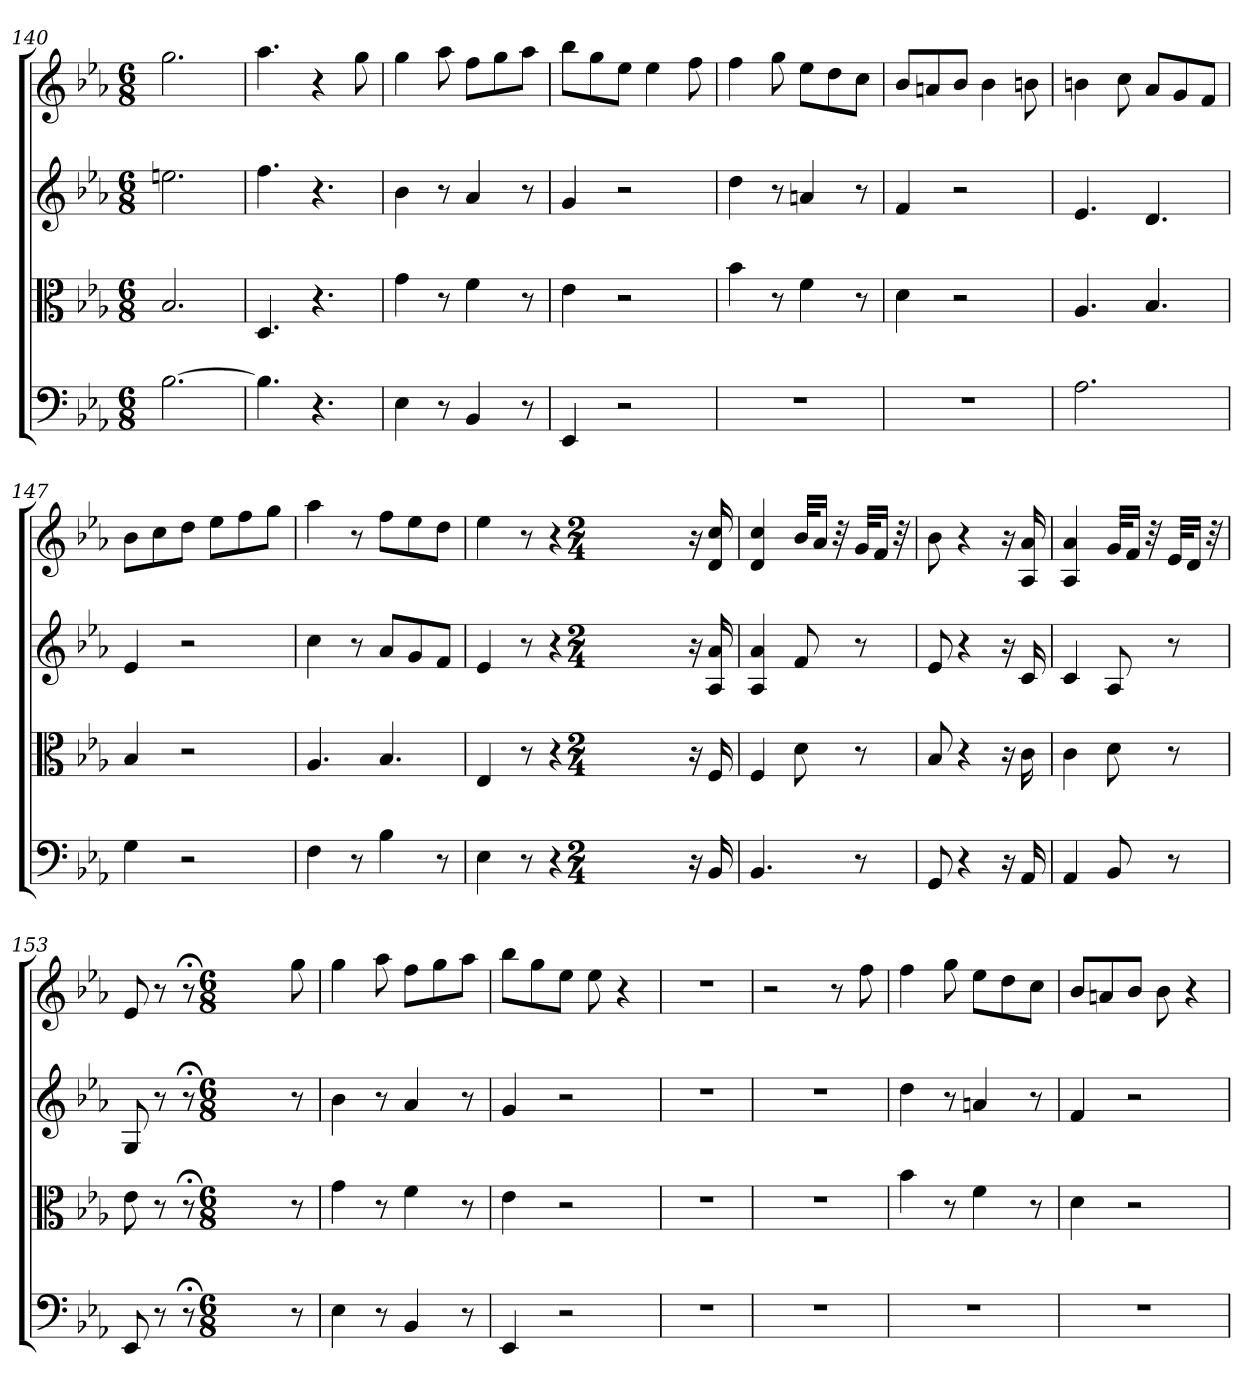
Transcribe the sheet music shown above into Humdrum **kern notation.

**kern	**kern	**kern	**kern
*part4	*part3	*part2	*part1
*staff4	*staff3	*staff2	*staff1
*clefF4	*clefC3	*	*
*k[b-e-a-]	*k[b-e-a-]	*k[b-e-a-]	*k[b-e-a-]
*E-:	*E-:	*E-:	*E-:
*M6/8	*M6/8	*M6/8	*M6/8
=140	=140	=140	=140
[2.B-	2.B-	2.een	2.gg
=141	=141	=141	=141
4.B-]	4.D	4.ff	4.aa-
4.r	4.r	4.r	4r
.	.	.	8gg
=142	=142	=142	=142
4E-	4g	4b-	4gg
8r	8r	8r	8aa-
4BB-	4f	4a-	8ffL
.	.	.	8gg
8r	8r	8r	8aa-J
=143	=143	=143	=143
4EE-	4e-	4g	8bb-L
.	.	.	8gg
2r	2r	2r	8ee-J
.	.	.	4ee-
.	.	.	8ff
=144	=144	=144	=144
2.r	4b-	4dd	4ff
.	8r	8r	8gg
.	4f	4an	8ee-L
.	.	.	8dd
.	8r	8r	8ccJ
=145	=145	=145	=145
2.r	4d	4f	8b-L
.	.	.	8an
.	2r	2r	8b-J
.	.	.	4b-
.	.	.	8bn
=146	=146	=146	=146
2.A-	4.A-	4.e-	4bn
.	.	.	8cc
.	4.B-	4.d	8a-L
.	.	.	8g
.	.	.	8fJ
=147	=147	=147	=147
4G	4B-	4e-	8b-L
.	.	.	8cc
2r	2r	2r	8ddJ
.	.	.	8ee-L
.	.	.	8ff
.	.	.	8ggJ
=148	=148	=148	=148
4F	4.A-	4cc	4aa-
8r	.	8r	8r
4B-	4.B-	8a-L	8ffL
.	.	8g	8ee-
8r	.	8fJ	8ddJ
=149	=149	=149	=149
4E-	4E-	4e-	4ee-
8r	8r	8r	8r
4r	4r	4r	4r
*M2/4	*M2/4	*M2/4	*M2/4
16r	16r	16r	16r
16BB-	16F	16A- 16a-	16d 16cc
=150	=150	=150	=150
4.BB-	4F	4A- 4a-	4d 4cc
.	8d	8f	32b-KLL
.	.	.	16a-JJ
.	.	.	32r
8r	8r	8r	32gKLL
.	.	.	16fJJ
.	.	.	32r
=151	=151	=151	=151
8GG	8B-	8e-	8b-
4r	4r	4r	4r
16r	16r	16r	16r
16AA-	16c	16c	16A- 16a-
=152	=152	=152	=152
4AA-	4c	4c	4A- 4a-
8BB-	8d	8A-	32gKLL
.	.	.	16fJJ
.	.	.	32r
8r	8r	8r	32e-KLL
.	.	.	16dJJ
.	.	.	32r
=153	=153	=153	=153
8EE-	8e-	8G	8e-
8r	8r	8r	8r
8r;<	8r;<	8r;<	8r;<
*M6/8	*M6/8	*M6/8	*M6/8
8r	8r	8r	8gg
=154	=154	=154	=154
4E-	4g	4b-	4gg
8r	8r	8r	8aa-
4BB-	4f	4a-	8ffL
.	.	.	8gg
8r	8r	8r	8aa-J
=155	=155	=155	=155
4EE-	4e-	4g	8bb-L
.	.	.	8gg
2r	2r	2r	8ee-J
.	.	.	8ee-
.	.	.	4r
=156	=156	=156	=156
2.r	2.r	2.r	2.r
=157	=157	=157	=157
2.r	2.r	2.r	2r
.	.	.	8r
.	.	.	8ff
=158	=158	=158	=158
2.r	4b-	4dd	4ff
.	8r	8r	8gg
.	4f	4an	8ee-L
.	.	.	8dd
.	8r	8r	8ccJ
=159	=159	=159	=159
2.r	4d	4f	8b-L
.	.	.	8an
.	2r	2r	8b-J
.	.	.	8b-
.	.	.	4r
=	=	=	=
*-	*-	*-	*-
